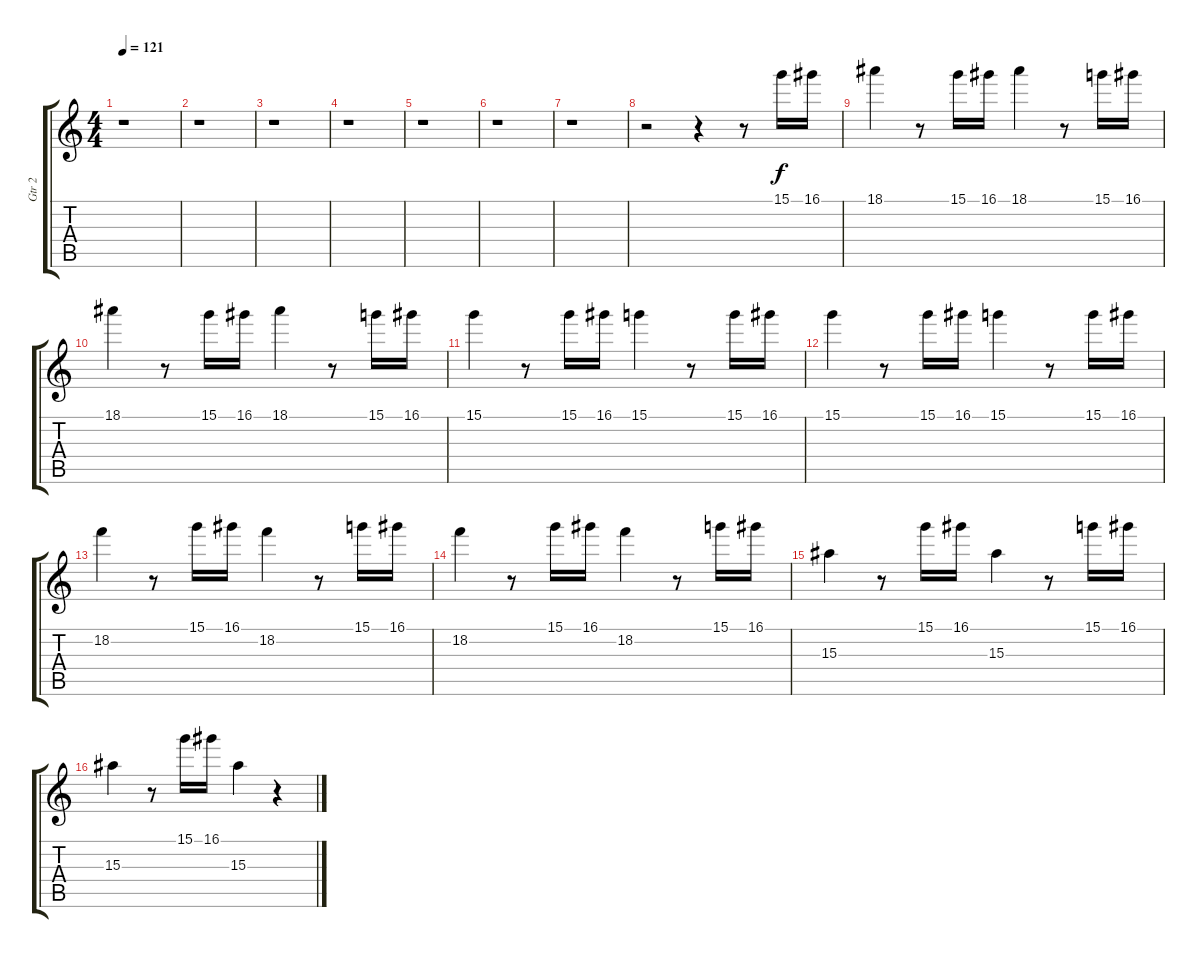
\track ("Gtr 2" "Gtr 2") {instrument distortionguitar}
\staff {score tabs}
\tuning (E4 B3 G3 D3 A2 E2) {hide}
\ts (4 4)
\tempo 121
\clef g2
\ks c
r.1{dy f} |
r.1 |
r.1 |
r.1 |
r.1 |
r.1 |
r.1 |
r.2 r.4 r.8 15.1.16 16.1.16 |
18.1.4 r.8 15.1.16 16.1.16 18.1.4 r.8 15.1.16 16.1.16 |
18.1.4 r.8 15.1.16 16.1.16 18.1.4 r.8 15.1.16 16.1.16 |
15.1.4 r.8 15.1.16 16.1.16 15.1.4 r.8 15.1.16 16.1.16 |
15.1.4 r.8 15.1.16 16.1.16 15.1.4 r.8 15.1.16 16.1.16 |
18.2.4 r.8 15.1.16 16.1.16 18.2.4 r.8 15.1.16 16.1.16 |
18.2.4 r.8 15.1.16 16.1.16 18.2.4 r.8 15.1.16 16.1.16 |
15.3.4 r.8 15.1.16 16.1.16 15.3.4 r.8 15.1.16 16.1.16 |
15.3.4 r.8 15.1.16 16.1.16 15.3.4 r.4
